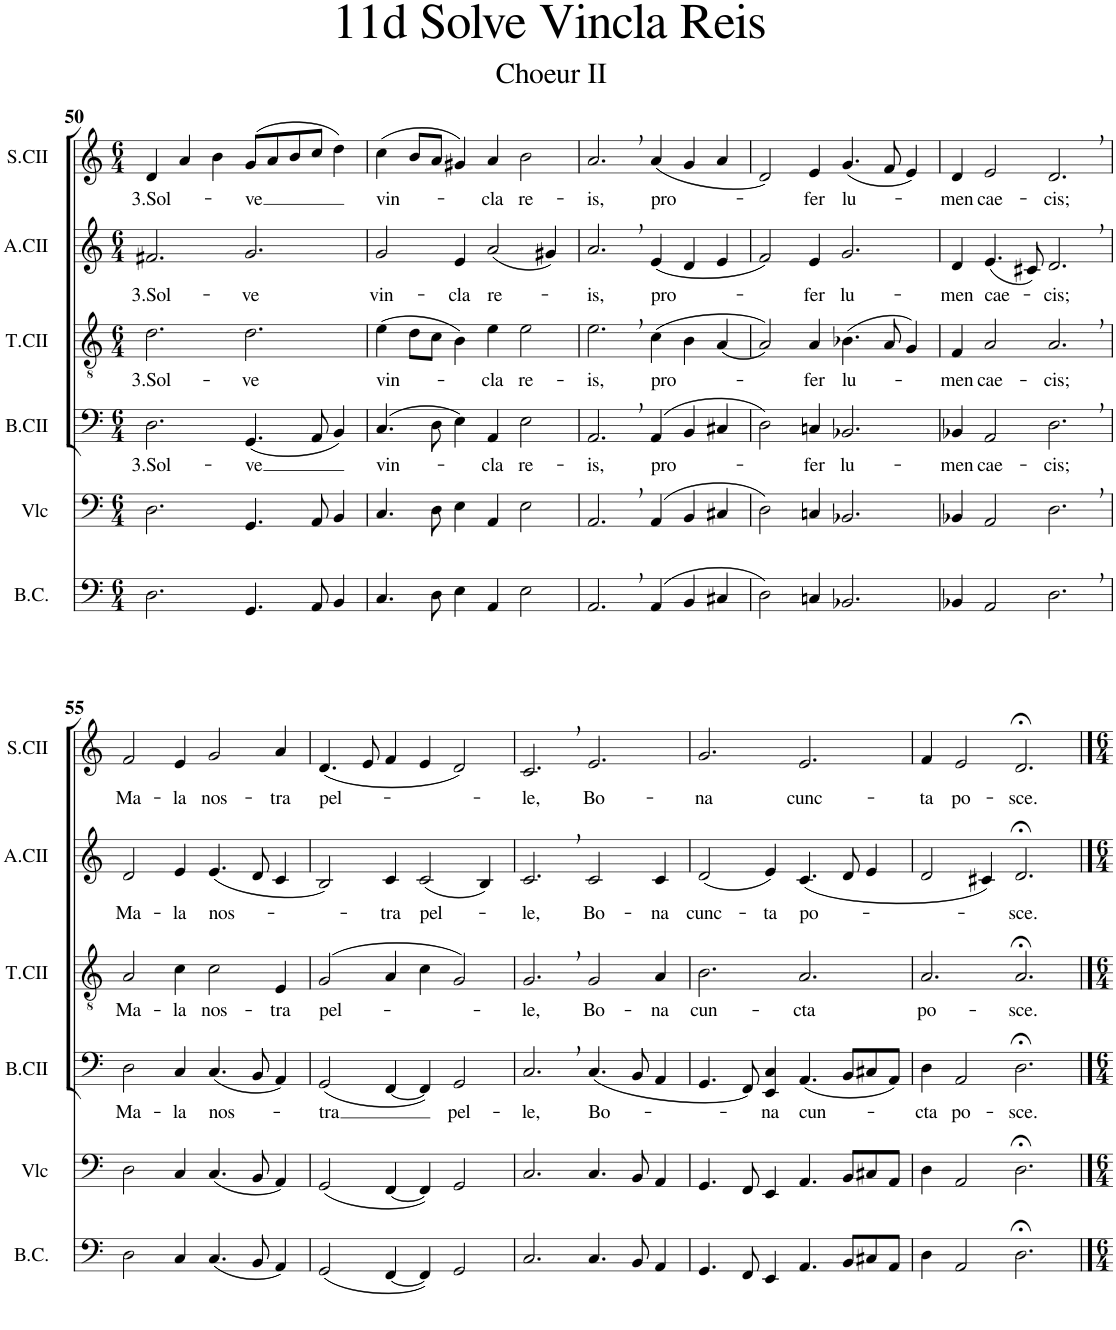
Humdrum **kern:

**kern	**kern	**kern	**text	**kern	**text	**kern	**text	**kern	**text
*part6	*part5	*part4	*part4	*part3	*part3	*part2	*part2	*part1	*part1
*staff6	*staff5	*staff4	*staff4	*staff3	*staff3	*staff2	*staff2	*staff1	*staff1
*I"Basse Continue	*I"Violoncelle	*I"Basse CII	*	*I"Ténor CII	*	*I"Alto CII	*	*I"Soprano CII	*
*I'B.C.	*I'Vlc	*I'B.CII	*	*I'T.CII	*	*I'A.CII	*	*I'S.CII	*
!!LO:PB:g=z
*clefF4	*clefF4	*clefF4	*	*clefGv2	*	*clefG2	*	*clefG2	*
*k[]	*k[]	*k[]	*	*k[]	*	*k[]	*	*k[]	*
*M6/4	*M6/4	*M6/4	*	*M6/4	*	*M6/4	*	*M6/4	*
=50	=50	=50	=50	=50	=50	=50	=50	=50	=50
!	!	!	!LO:LY:b	!	!LO:LY:b	!	!LO:LY:b	!	!LO:LY:b
2.D\	2.D\	2.D\	3.Sol-	2.d\	3.Sol-	2.f#X/	3.Sol-	4d/	3.Sol-
.	.	.	.	.	.	.	.	4a/	.
.	.	.	.	.	.	.	.	4b\	.
!	!	!	!LO:LY:b	!	!LO:LY:b	!	!LO:LY:b	!	!LO:LY:b
4.GG/	4.GG/	(4.GG/	-ve	2.d\	-ve	2.g/	-ve	(8g/L	-ve
.	.	.	.	.	.	.	.	8a/	.
.	.	.	.	.	.	.	.	8b/	.
8AA/	8AA/	8AA/	.	.	.	.	.	8cc/J	.
4BB/	4BB/	4BB/)	.	.	.	.	.	4dd\)	.
=51	=51	=51	=51	=51	=51	=51	=51	=51	=51
!	!	!	!LO:LY:b	!	!LO:LY:b	!	!LO:LY:b	!	!LO:LY:b
4.C/	4.C/	(4.C/	vin-	(4e\	vin-	2g/	vin-	(4cc\	vin-
.	.	.	.	8d\L	.	.	.	8b/L	.
8D\	8D\	8D\	.	8c\J	.	.	.	8a/J	.
!	!	!	!	!	!	!	!LO:LY:b	!	!
4E\	4E\	4E\)	.	4B\)	.	4e/	-cla	4g#X/)	.
!	!	!	!LO:LY:b	!	!LO:LY:b	!	!LO:LY:b	!	!LO:LY:b
4AA/	4AA/	4AA/	-cla	4e\	-cla	(2a/	re-	4a/	-cla
!	!	!	!LO:LY:b	!	!LO:LY:b	!	!	!	!LO:LY:b
2E\	2E\	2E\	re-	2e\	re-	.	.	2b\	re-
.	.	.	.	.	.	4g#X/)	.	.	.
=52	=52	=52	=52	=52	=52	=52	=52	=52	=52
!	!	!	!LO:LY:b	!	!LO:LY:b	!	!LO:LY:b	!	!LO:LY:b
2.AA,/	2.AA,/	2.AA,/	-is,	2.e,\	-is,	2.a,/	-is,	2.a,/	-is,
!	!	!	!LO:LY:b	!	!LO:LY:b	!	!LO:LY:b	!	!LO:LY:b
(4AA/	(4AA/	(4AA/	pro-	(4c\	pro-	(4e/	pro-	(4a/	pro-
4BB/	4BB/	4BB/	.	4B\	.	4d/	.	4g/	.
4C#X/	4C#X/	4C#X/	.	(4A/	.	4e/	.	4a/	.
=53	=53	=53	=53	=53	=53	=53	=53	=53	=53
2D\)	2D\)	2D\)	.	2A/))	.	2f/)	.	2d/)	.
!	!	!	!LO:LY:b	!	!LO:LY:b	!	!LO:LY:b	!	!LO:LY:b
4Cn/	4Cn/	4Cn/	-fer	4A/	-fer	4e/	-fer	4e/	-fer
!	!	!	!LO:LY:b	!	!LO:LY:b	!	!LO:LY:b	!	!LO:LY:b
2.BB-X/	2.BB-X/	2.BB-X/	lu-	(4.B-X\	lu-	2.g/	lu-	(4.g/	lu-
.	.	.	.	8A/	.	.	.	8f/	.
.	.	.	.	4G/)	.	.	.	4e/)	.
=54	=54	=54	=54	=54	=54	=54	=54	=54	=54
!	!	!	!LO:LY:b	!	!LO:LY:b	!	!LO:LY:b	!	!LO:LY:b
4BB-X/	4BB-X/	4BB-X/	-men	4F/	-men	4d/	-men	4d/	-men
!	!	!	!LO:LY:b	!	!LO:LY:b	!	!LO:LY:b	!	!LO:LY:b
2AA/	2AA/	2AA/	cae-	2A/	cae-	(4.e/	cae-	2e/	cae-
.	.	.	.	.	.	8c#X/)	.	.	.
!	!	!	!LO:LY:b	!	!LO:LY:b	!	!LO:LY:b	!	!LO:LY:b
2.D,\	2.D,\	2.D,\	-cis;	2.A,/	-cis;	2.d,/	-cis;	2.d,/	-cis;
!!LO:LB:g=z
=55	=55	=55	=55	=55	=55	=55	=55	=55	=55
!	!	!	!LO:LY:b	!	!LO:LY:b	!	!LO:LY:b	!	!LO:LY:b
2D\	2D\	2D\	Ma-	2A/	Ma-	2d/	Ma-	2f/	Ma-
!	!	!	!LO:LY:b	!	!LO:LY:b	!	!LO:LY:b	!	!LO:LY:b
4C/	4C/	4C/	-la	4c\	-la	4e/	-la	4e/	-la
!	!	!	!LO:LY:b	!	!LO:LY:b	!	!LO:LY:b	!	!LO:LY:b
(4.C/	(4.C/	(4.C/	nos-	2c\	nos-	(4.e/	nos-	2g/	nos-
8BB/	8BB/	8BB/	.	.	.	8d/	.	.	.
!	!	!	!	!	!LO:LY:b	!	!	!	!LO:LY:b
4AA/)	4AA/)	4AA/)	.	4E/	-tra	4c/	.	4a/	-tra
=56	=56	=56	=56	=56	=56	=56	=56	=56	=56
!	!	!	!LO:LY:b	!	!LO:LY:b	!	!	!	!LO:LY:b
(2GG/	(2GG/	(2GG/	-tra	(2G/	pel-	2B/)	.	(4.d/	pel-
.	.	.	.	.	.	.	.	8e/	.
!	!	!	!	!	!	!	!LO:LY:b	!	!
[4FF/	[4FF/	[4FF/	.	4A/	.	4c/	-tra	4f/	.
!	!	!	!	!	!	!	!LO:LY:b	!	!
4FF/])	4FF/])	4FF/])	.	4c\	.	(2c/	pel-	4e/	.
!	!	!	!LO:LY:b	!	!	!	!	!	!
2GG/	2GG/	2GG/	pel-	2G/)	.	.	.	2d/)	.
.	.	.	.	.	.	4B/)	.	.	.
=57	=57	=57	=57	=57	=57	=57	=57	=57	=57
!	!	!	!LO:LY:b	!	!LO:LY:b	!	!LO:LY:b	!	!LO:LY:b
2.C/	2.C/	2.C,/	-le,	2.G,/	-le,	2.c,/	-le,	2.c,/	-le,
!	!	!	!LO:LY:b	!	!LO:LY:b	!	!LO:LY:b	!	!LO:LY:b
4.C/	4.C/	(4.C/	Bo-	2G/	Bo-	2c/	Bo-	2.e/	Bo-
8BB/	8BB/	8BB/	.	.	.	.	.	.	.
!	!	!	!	!	!LO:LY:b	!	!LO:LY:b	!	!
4AA/	4AA/	4AA/	.	4A/	-na	4c/	-na	.	.
=58	=58	=58	=58	=58	=58	=58	=58	=58	=58
!	!	!	!	!	!LO:LY:b	!	!LO:LY:b	!	!LO:LY:b
4.GG/	4.GG/	4.GG/	.	2.B\	cun-	(2d/	cunc-	2.g/	-na
8FF/	8FF/	8FF/)	.	.	.	.	.	.	.
!	!	!	!LO:LY:b	!	!	!	!LO:LY:b	!	!
4EE/	4EE/	4EE/ 4C/	-na	.	.	4e/)	-ta	.	.
!	!	!	!LO:LY:b	!	!LO:LY:b	!	!LO:LY:b	!	!LO:LY:b
4.AA/	4.AA/	(4.AA/	cun-	2.A/	-cta	(4.c/	po-	2.e/	cunc-
8BB/L	8BB/L	8BB/L	.	.	.	8d/	.	.	.
8C#X/	8C#X/	8C#X/	.	.	.	4e/	.	.	.
8AA/J	8AA/J	8AA/J)	.	.	.	.	.	.	.
=59	=59	=59	=59	=59	=59	=59	=59	=59	=59
!	!	!	!LO:LY:b	!	!LO:LY:b	!	!	!	!LO:LY:b
4D\	4D\	4D\	-cta	2.A/	po-	2d/	.	4f/	-ta
!	!	!	!LO:LY:b	!	!	!	!	!	!LO:LY:b
2AA/	2AA/	2AA/	po-	.	.	.	.	2e/	po-
.	.	.	.	.	.	4c#X/)	.	.	.
!	!	!	!LO:LY:b	!	!LO:LY:b	!	!LO:LY:b	!	!LO:LY:b
2.D;<\	2.D;<\	2.D;<\	-sce.	2.A;</	-sce.	2.d;</	-sce.	2.d;</	-sce.
==	==	==	==	==	==	==	==	==	==
*-	*-	*-	*-	*-	*-	*-	*-	*-	*-
